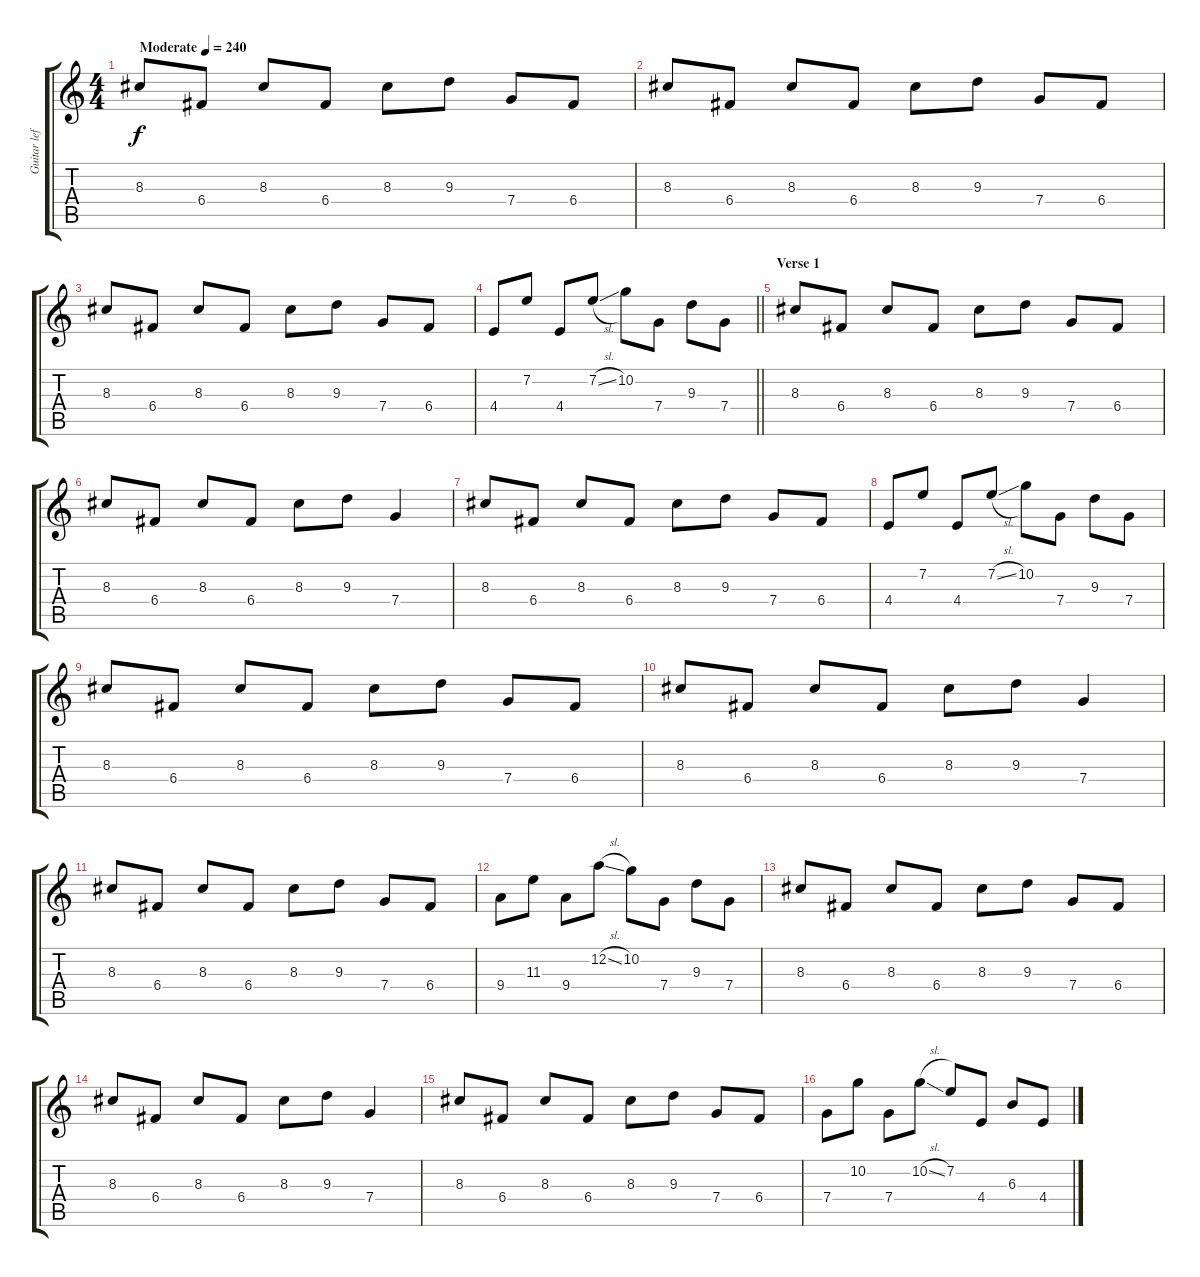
\track ("Guitar left" "Guitar lef") {instrument distortionguitar}
\staff {score tabs}
\tuning (D4 A3 F3 C3 G2 D2) {hide}
\ts (4 4)
\tempo (240 "Moderate")
\clef g2
\ks c
8.3.8{dy f instrument distortionguitar} 6.4.8 8.3.8 6.4.8 8.3.8 9.3.8 7.4.8 6.4.8 |
8.3.8 6.4.8 8.3.8 6.4.8 8.3.8 9.3.8 7.4.8 6.4.8 |
8.3.8 6.4.8 8.3.8 6.4.8 8.3.8 9.3.8 7.4.8 6.4.8 |
\barLineRight lightlight
4.4.8 7.2.8 4.4.8 7.2{sl}.8 10.2.8 7.4.8 9.3.8 7.4.8 |
\section ("" "Verse 1")
8.3.8 6.4.8 8.3.8 6.4.8 8.3.8 9.3.8 7.4.8 6.4.8 |
8.3.8 6.4.8 8.3.8 6.4.8 8.3.8 9.3.8 7.4.4 |
8.3.8 6.4.8 8.3.8 6.4.8 8.3.8 9.3.8 7.4.8 6.4.8 |
4.4.8 7.2.8 4.4.8 7.2{sl}.8 10.2.8 7.4.8 9.3.8 7.4.8 |
8.3.8 6.4.8 8.3.8 6.4.8 8.3.8 9.3.8 7.4.8 6.4.8 |
8.3.8 6.4.8 8.3.8 6.4.8 8.3.8 9.3.8 7.4.4 |
8.3.8 6.4.8 8.3.8 6.4.8 8.3.8 9.3.8 7.4.8 6.4.8 |
9.4.8 11.3.8 9.4.8 12.2{sl}.8 10.2.8 7.4.8 9.3.8 7.4.8 |
8.3.8 6.4.8 8.3.8 6.4.8 8.3.8 9.3.8 7.4.8 6.4.8 |
8.3.8 6.4.8 8.3.8 6.4.8 8.3.8 9.3.8 7.4.4 |
8.3.8 6.4.8 8.3.8 6.4.8 8.3.8 9.3.8 7.4.8 6.4.8 |
7.4.8 10.2.8 7.4.8 10.2{sl}.8 7.2.8 4.4.8 6.3.8 4.4.8
